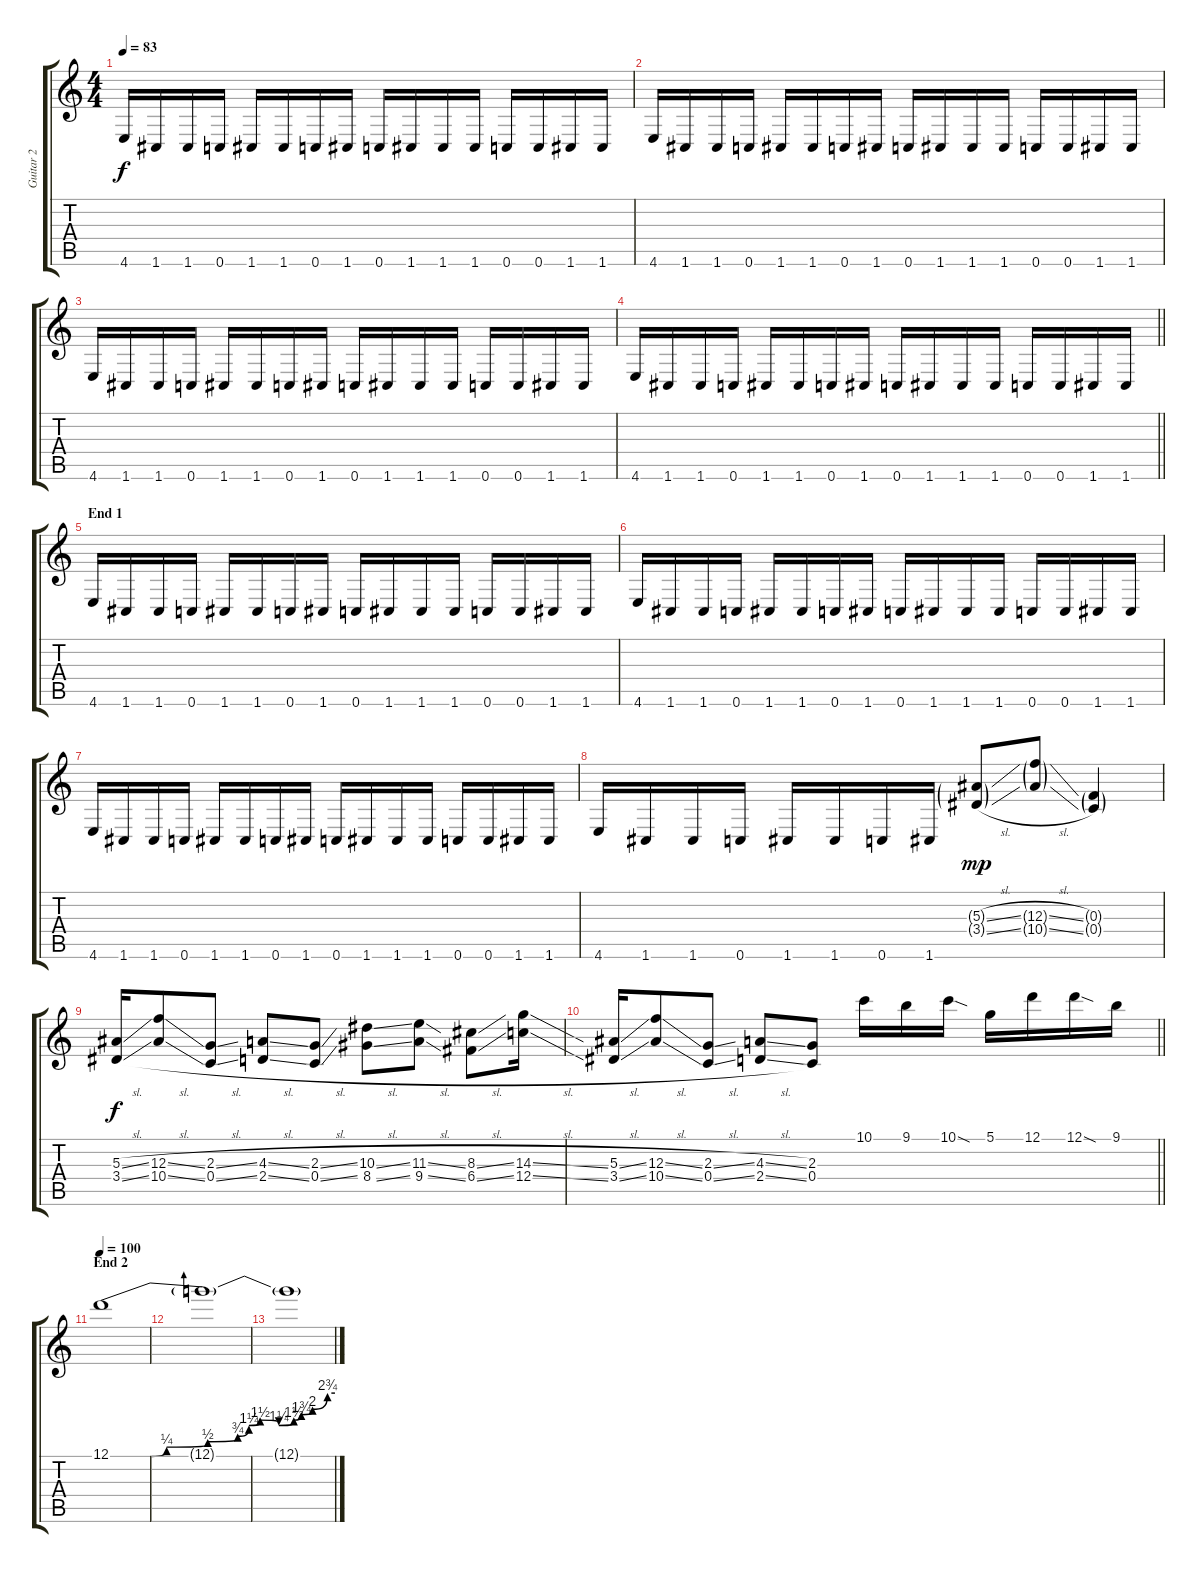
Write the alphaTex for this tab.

\track ("Guitar 2" "Guitar 2") {instrument distortionguitar}
\staff {score tabs}
\tuning (D4 A3 F3 C3 G2 C2) {hide}
\ts (4 4)
\tempo 83
\clef g2
\ks c
4.6.16{dy f} 1.6.16 1.6.16 0.6.16 1.6.16 1.6.16 0.6.16 1.6.16 0.6.16 1.6.16 1.6.16 1.6.16 0.6.16 0.6.16 1.6.16 1.6.16 |
4.6.16 1.6.16 1.6.16 0.6.16 1.6.16 1.6.16 0.6.16 1.6.16 0.6.16 1.6.16 1.6.16 1.6.16 0.6.16 0.6.16 1.6.16 1.6.16 |
4.6.16 1.6.16 1.6.16 0.6.16 1.6.16 1.6.16 0.6.16 1.6.16 0.6.16 1.6.16 1.6.16 1.6.16 0.6.16 0.6.16 1.6.16 1.6.16 |
\barLineRight lightlight
4.6.16 1.6.16 1.6.16 0.6.16 1.6.16 1.6.16 0.6.16 1.6.16 0.6.16 1.6.16 1.6.16 1.6.16 0.6.16 0.6.16 1.6.16 1.6.16 |
\section ("" "End 1")
4.6.16 1.6.16 1.6.16 0.6.16 1.6.16 1.6.16 0.6.16 1.6.16 0.6.16 1.6.16 1.6.16 1.6.16 0.6.16 0.6.16 1.6.16 1.6.16 |
4.6.16 1.6.16 1.6.16 0.6.16 1.6.16 1.6.16 0.6.16 1.6.16 0.6.16 1.6.16 1.6.16 1.6.16 0.6.16 0.6.16 1.6.16 1.6.16 |
4.6.16 1.6.16 1.6.16 0.6.16 1.6.16 1.6.16 0.6.16 1.6.16 0.6.16 1.6.16 1.6.16 1.6.16 0.6.16 0.6.16 1.6.16 1.6.16 |
4.6.16 1.6.16 1.6.16 0.6.16 1.6.16 1.6.16 0.6.16 1.6.16 (5.3{sl g} 3.4{sl g}).8{dy mp} (12.3{sl g} 10.4{sl g}).8 (0.3{g} 0.4{g}).4 |
(5.3{sl} 3.4{sl}).16{dy f} (12.3{sl} 10.4{sl}).8 (2.3{sl} 0.4{sl}).8 (4.3{sl} 2.4{sl}).8 (2.3{sl} 0.4{sl}).8 (10.3{sl} 8.4{sl}).8 (11.3{sl} 9.4{sl}).8 (8.3{sl} 6.4{sl}).8 (14.3{sl} 12.4{sl}).16 |
\barLineRight lightlight
(5.3{sl} 3.4{sl}).16 (12.3{sl} 10.4{sl}).8 (2.3{sl} 0.4{sl}).8 (4.3{sl} 2.4{sl}).8 (2.3 0.4).8 10.1.16 9.1.16 10.1{sod}.16 5.1.16 12.1.16 12.1{sod}.16 9.1.16 |
\section ("" "End 2")
\tempo 100
12.1{be (custom 0 0 11 0 15 1 26 2 34 3 37 5 40 6 45 5 49 6 51 7 54 8 58 11 60 11)}.1{volume 0} |
12.1{t}.1 |
12.1{t}.1
